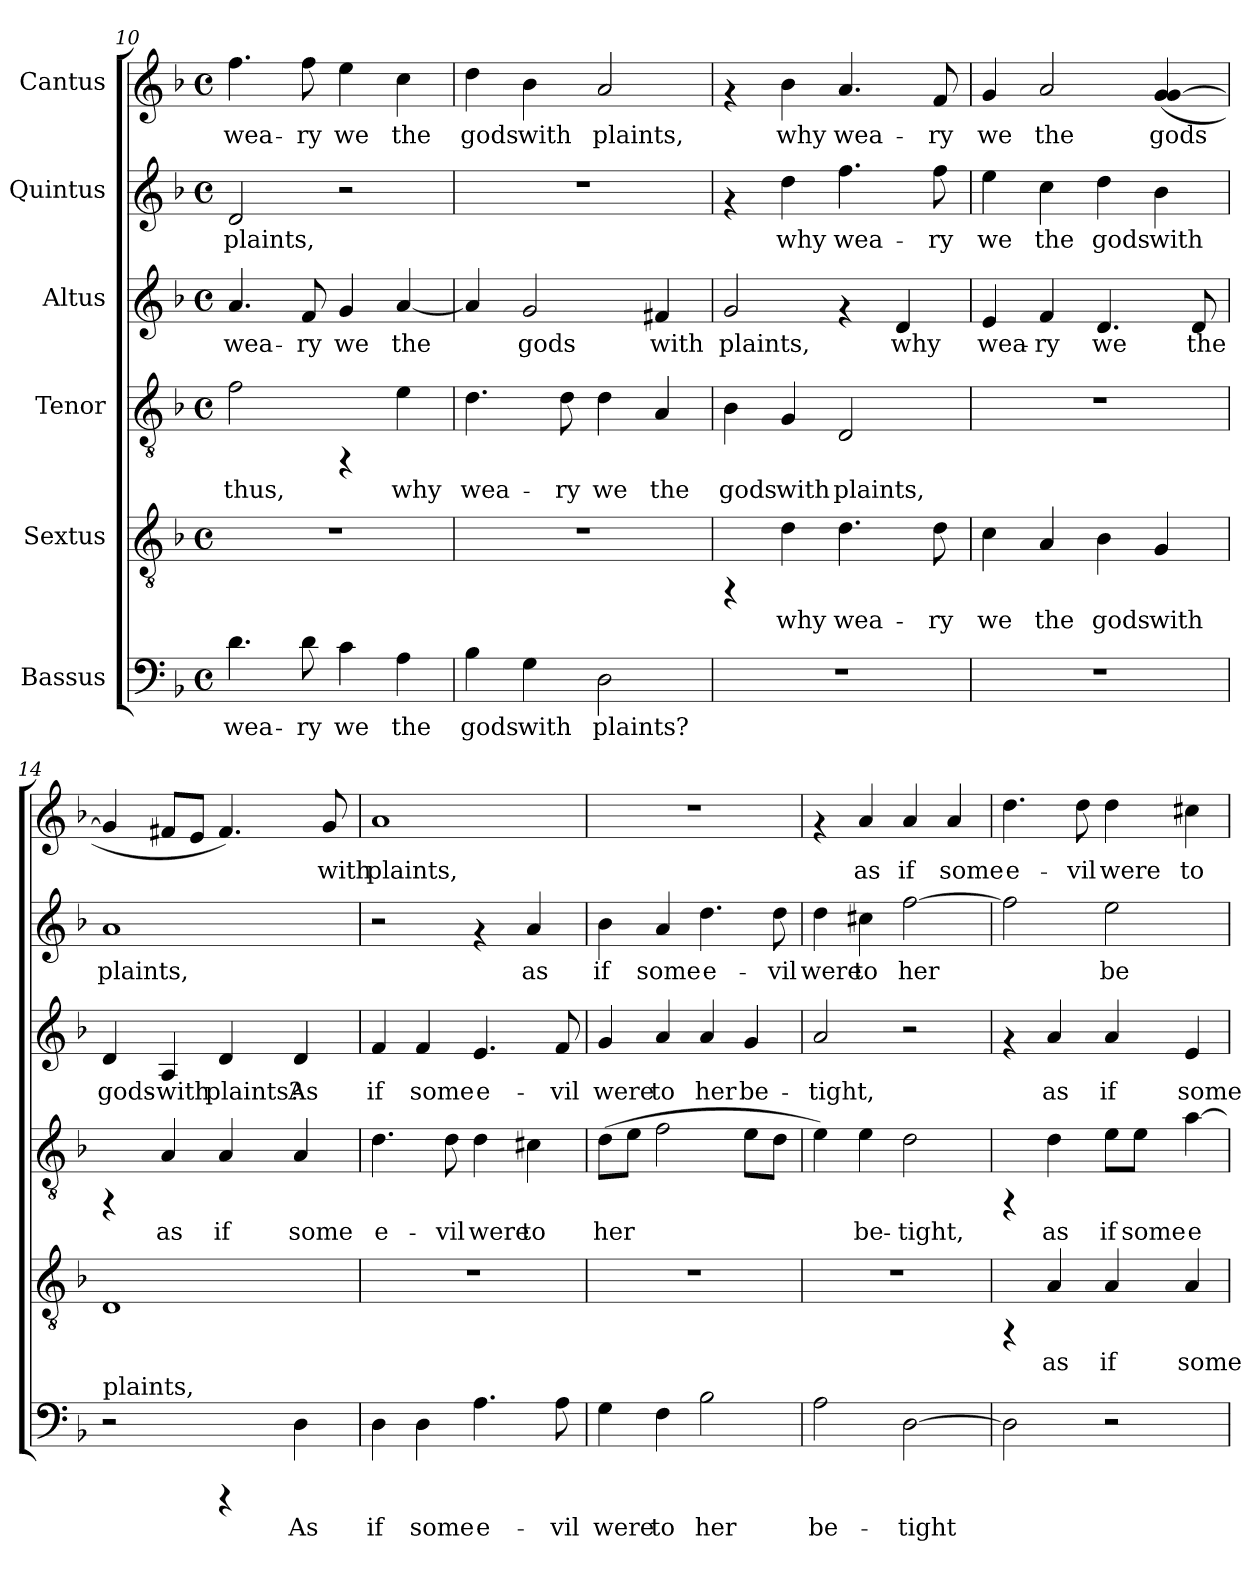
**kern	**text	**kern	**text	**kern	**text	**kern	**text	**kern	**text	**kern	**text
*part6	*part6	*part5	*part5	*part4	*part4	*part3	*part3	*part2	*part2	*part1	*part1
*staff6	*staff6	*staff5	*staff5	*staff4	*staff4	*staff3	*staff3	*staff2	*staff2	*staff1	*staff1
*I"Bassus	*	*I"Sextus	*	*I"Tenor	*	*I"Altus	*	*I"Quintus	*	*I"Cantus	*
!!LO:PB:g=z
*clefF4	*	*clefGv2	*	*clefGv2	*	*clefG2	*	*clefG2	*	*clefG2	*
*k[b-]	*	*k[b-]	*	*k[b-]	*	*k[b-]	*	*k[b-]	*	*k[b-]	*
*F:	*	*F:	*	*F:	*	*F:	*	*F:	*	*F:	*
*M4/4	*	*M4/4	*	*M4/4	*	*M4/4	*	*M4/4	*	*M4/4	*
*met(c)	*	*met(c)	*	*met(c)	*	*met(c)	*	*met(c)	*	*met(c)	*
=10	=10	=10	=10	=10	=10	=10	=10	=10	=10	=10	=10
!	!LO:LY:b:cj	!	!	!	!LO:LY:b:cj	!	!LO:LY:b	!	!LO:LY:b:cj	!	!LO:LY:b
4.d\	wea-	1r	.	2f\	thus,	4.a/	wea-	2d/	plaints,	4.ff\	wea-
!	!LO:LY:b:cj	!	!	!	!	!	!LO:LY:b	!	!	!	!LO:LY:b
8d\	-ry	.	.	.	.	8f/	-ry	.	.	8ff\	-ry
!	!LO:LY:b:cj	!	!	!	!	!	!LO:LY:b	!	!	!	!LO:LY:b
4c\	we	.	.	4rFF	.	4g/	we	2r	.	4ee\	we
!	!LO:LY:b:cj	!	!	!	!LO:LY:b:cj	!	!LO:LY:b	!	!	!	!LO:LY:b
4A\	the	.	.	4e\	why	[<4a/	the	.	.	4cc\	the
=11	=11	=11	=11	=11	=11	=11	=11	=11	=11	=11	=11
!	!LO:LY:b:cj	!	!	!	!LO:LY:b:cj	!	!LO:LY:b	!	!	!	!LO:LY:b
4B-\	gods	1r	.	4.d\	wea-	4a/]	.	1r	.	4dd\	gods
!	!LO:LY:b:cj	!	!	!	!	!	!LO:LY:b	!	!	!	!LO:LY:b
4G\	with	.	.	.	.	2g/	gods	.	.	4b-\	with
!	!	!	!	!	!LO:LY:b:cj	!	!	!	!	!	!
.	.	.	.	8d\	-ry	.	.	.	.	.	.
!	!LO:LY:b:cj	!	!	!	!LO:LY:b:cj	!	!	!	!	!	!LO:LY:b
2D\	plaints?	.	.	4d\	we	.	.	.	.	2a/	plaints,
!	!	!	!	!	!LO:LY:b:cj	!	!LO:LY:b	!	!	!	!
.	.	.	.	4A/	the	4f#X/	with	.	.	.	.
=12	=12	=12	=12	=12	=12	=12	=12	=12	=12	=12	=12
!	!	!	!	!	!LO:LY:b:cj	!	!LO:LY:b	!	!	!	!
1r	.	4rFF	.	4B-\	gods	2g/	plaints,	4rf	.	4rf	.
!	!	!	!LO:LY:b:cj	!	!LO:LY:b:cj	!	!	!	!LO:LY:b:cj	!	!LO:LY:b
.	.	4d\	why	4G/	with	.	.	4dd\	why	4b-\	why
!	!	!	!LO:LY:b:cj	!	!LO:LY:b:cj	!	!	!	!LO:LY:b:cj	!	!LO:LY:b
.	.	4.d\	wea-	2D/	plaints,	4rf	.	4.ff\	wea-	4.a/	wea-
!	!	!	!	!	!	!	!LO:LY:b	!	!	!	!
.	.	.	.	.	.	4d/	why	.	.	.	.
!	!	!	!LO:LY:b:cj	!	!	!	!	!	!LO:LY:b:cj	!	!LO:LY:b
.	.	8d\	-ry	.	.	.	.	8ff\	-ry	8f/	-ry
=13	=13	=13	=13	=13	=13	=13	=13	=13	=13	=13	=13
!	!	!	!LO:LY:b:cj	!	!	!	!LO:LY:b	!	!LO:LY:b:cj	!	!LO:LY:b
1r	.	4c\	we	1r	.	4e/	wea-	4ee\	we	4g/	we
!	!	!	!LO:LY:b:cj	!	!	!	!LO:LY:b	!	!LO:LY:b:cj	!	!LO:LY:b
.	.	4A/	the	.	.	4f/	-ry	4cc\	the	2a/	the
!	!	!	!LO:LY:b:cj	!	!	!	!LO:LY:b	!	!LO:LY:b:cj	!	!
.	.	4B-\	gods	.	.	4.d/	we	4dd\	gods	.	.
!	!	!	!LO:LY:b:cj	!	!	!	!	!	!LO:LY:b:cj	!	!LO:LY:b
.	.	4G/	with	.	.	.	.	4b-\	with	(<4g/ [<4g/	gods
!	!	!	!	!	!	!	!LO:LY:b	!	!	!	!
.	.	.	.	.	.	8d/	the	.	.	.	.
!!LO:PB:g=z
=14	=14	=14	=14	=14	=14	=14	=14	=14	=14	=14	=14
!LO:TX:a:t=plaints,	!	!	!	!	!	!	!	!	!	!	!
!	!	!	!LO:LY:b:cj	!	!	!	!LO:LY:b	!	!LO:LY:b:cj	!	!LO:LY:b
2r	.	1D	.	4rFF	.	4d/	gods-	1a	plaints,	4g/]	.
!	!	!	!	!	!LO:LY:b:cj	!	!LO:LY:b	!	!	!	!LO:LY:b
.	.	.	.	4A/	as	4A/	-with	.	.	8f#X/L	.
!	!	!	!	!	!	!	!	!	!	!	!LO:LY:b
.	.	.	.	.	.	.	.	.	.	8e/J	.
!	!	!	!	!	!LO:LY:b:cj	!	!LO:LY:b	!	!	!	!LO:LY:b
4rCCC	.	.	.	4A/	if	4d/	plaints?	.	.	4.f#/)	.
!	!LO:LY:b:cj	!	!	!	!LO:LY:b:cj	!	!LO:LY:b	!	!	!	!
4D\	As	.	.	4A/	some	4d/	As	.	.	.	.
!	!	!	!	!	!	!	!	!	!	!	!LO:LY:b
.	.	.	.	.	.	.	.	.	.	8g/	with
=15	=15	=15	=15	=15	=15	=15	=15	=15	=15	=15	=15
!	!LO:LY:b:cj	!	!	!	!LO:LY:b:cj	!	!LO:LY:b	!	!	!	!LO:LY:b
4D\	if	1r	.	4.d\	e-	4f/	if	2r	.	1a	plaints,
!	!LO:LY:b:cj	!	!	!	!	!	!LO:LY:b	!	!	!	!
4D\	some	.	.	.	.	4f/	some	.	.	.	.
!	!	!	!	!	!LO:LY:b:cj	!	!	!	!	!	!
.	.	.	.	8d\	-vil	.	.	.	.	.	.
!	!LO:LY:b:cj	!	!	!	!LO:LY:b:cj	!	!LO:LY:b	!	!	!	!
4.A\	e-	.	.	4d\	were	4.e/	e-	4rf	.	.	.
!	!	!	!	!	!LO:LY:b:cj	!	!	!	!LO:LY:b:cj	!	!
.	.	.	.	4c#X\	to	.	.	4a/	as	.	.
!	!LO:LY:b:cj	!	!	!	!	!	!LO:LY:b	!	!	!	!
8A\	-vil	.	.	.	.	8f/	-vil	.	.	.	.
=16	=16	=16	=16	=16	=16	=16	=16	=16	=16	=16	=16
!	!LO:LY:b:cj	!	!	!	!LO:LY:b:cj	!	!LO:LY:b	!	!LO:LY:b:cj	!	!
4G\	were	1r	.	(>8d\L	her	4g/	were	4b-\	if	1r	.
!	!	!	!	!	!LO:LY:b:cj	!	!	!	!	!	!
.	.	.	.	8e\J	.	.	.	.	.	.	.
!	!LO:LY:b:cj	!	!	!	!LO:LY:b:cj	!	!LO:LY:b	!	!LO:LY:b:cj	!	!
4F\	to	.	.	2f\	.	4a/	to	4a/	some	.	.
!	!LO:LY:b:cj	!	!	!	!	!	!LO:LY:b	!	!LO:LY:b:cj	!	!
2B-\	her	.	.	.	.	4a/	her	4.dd\	e-	.	.
!	!	!	!	!	!LO:LY:b:cj	!	!LO:LY:b	!	!	!	!
.	.	.	.	8e\L	.	4g/	be-	.	.	.	.
!	!	!	!	!	!LO:LY:b:cj	!	!	!	!LO:LY:b:cj	!	!
.	.	.	.	8d\J	.	.	.	8dd\	-vil	.	.
=17	=17	=17	=17	=17	=17	=17	=17	=17	=17	=17	=17
!	!LO:LY:b:cj	!	!	!	!LO:LY:b:cj	!	!LO:LY:b	!	!LO:LY:b:cj	!	!
2A\	be-	1r	.	4e\)	.	2a/	-tight,	4dd\	were	4rf	.
!	!	!	!	!	!LO:LY:b:cj	!	!	!	!LO:LY:b:cj	!	!LO:LY:b
.	.	.	.	4e\	be-	.	.	4cc#X\	to	4a/	as
!	!LO:LY:b:cj	!	!	!	!LO:LY:b:cj	!	!	!	!LO:LY:b:cj	!	!LO:LY:b
[>2D\	-tight	.	.	2d\	-tight,	2r	.	[>2ff\	her	4a/	if
!	!	!	!	!	!	!	!	!	!	!	!LO:LY:b
.	.	.	.	.	.	.	.	.	.	4a/	some
!!LO:PB:g=z
=18	=18	=18	=18	=18	=18	=18	=18	=18	=18	=18	=18
!	!LO:LY:b:cj	!	!	!	!	!	!	!	!LO:LY:b:cj	!	!LO:LY:b
2D\]	.	4rFF	.	4rFF	.	4rf	.	2ff\]	.	4.dd\	e-
!	!	!	!LO:LY:b:cj	!	!LO:LY:b:cj	!	!LO:LY:b	!	!	!	!
.	.	4A/	as	4d\	as	4a/	as	.	.	.	.
!	!	!	!	!	!	!	!	!	!	!	!LO:LY:b
.	.	.	.	.	.	.	.	.	.	8dd\	-vil
!	!	!	!LO:LY:b:cj	!	!LO:LY:b:cj	!	!LO:LY:b	!	!LO:LY:b:cj	!	!LO:LY:b
2r	.	4A/	if	8e\L	if	4a/	if	2ee\	be-	4dd\	were
!	!	!	!	!	!LO:LY:b:cj	!	!	!	!	!	!
.	.	.	.	8e\J	some	.	.	.	.	.	.
!	!	!	!LO:LY:b:cj	!	!LO:LY:b:cj	!	!LO:LY:b	!	!	!	!LO:LY:b
.	.	4A/	some	[>4a\	e-	4e/	some	.	.	4cc#X\	to
=	=	=	=	=	=	=	=	=	=	=	=
*-	*-	*-	*-	*-	*-	*-	*-	*-	*-	*-	*-
